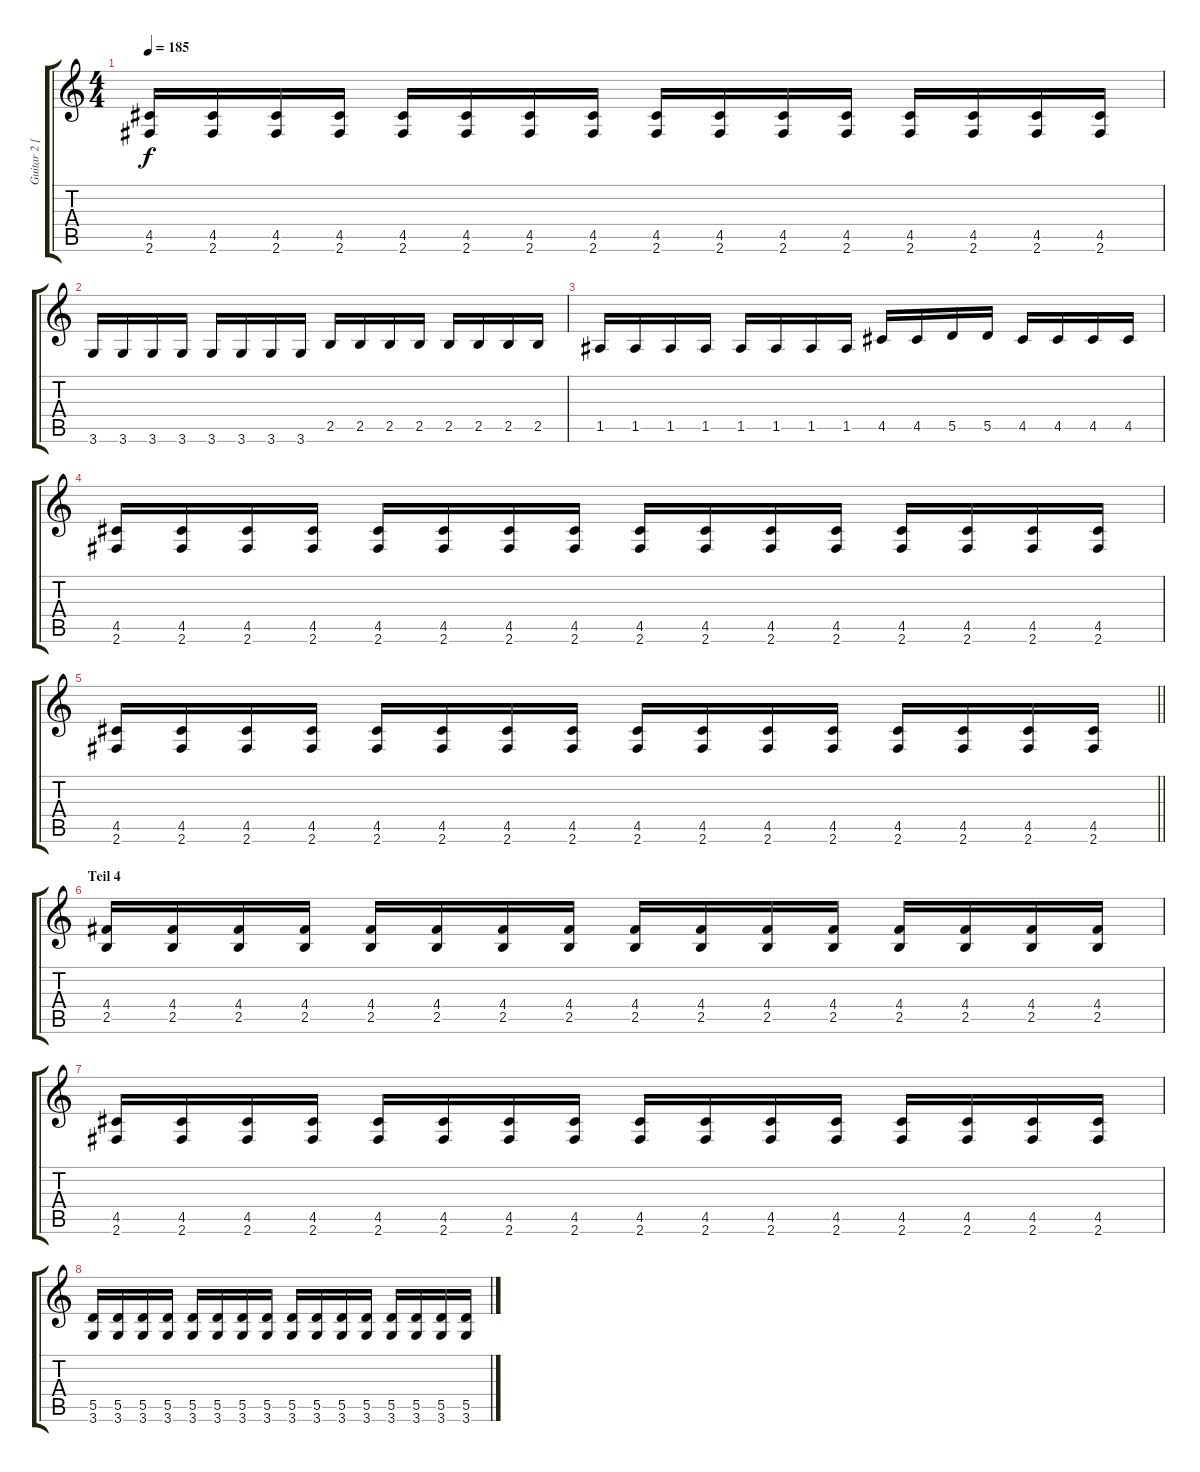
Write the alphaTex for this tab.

\track ("Guitar 2 [Right]" "Guitar 2 [") {instrument overdrivenguitar}
\staff {score tabs}
\tuning (E4 B3 G3 D3 A2 E2) {hide}
\ts (4 4)
\tempo 185
\clef g2
\ks c
(4.5 2.6).16{dy f} (4.5 2.6).16 (4.5 2.6).16 (4.5 2.6).16 (4.5 2.6).16 (4.5 2.6).16 (4.5 2.6).16 (4.5 2.6).16 (4.5 2.6).16 (4.5 2.6).16 (4.5 2.6).16 (4.5 2.6).16 (4.5 2.6).16 (4.5 2.6).16 (4.5 2.6).16 (4.5 2.6).16 |
3.6.16 3.6.16 3.6.16 3.6.16 3.6.16 3.6.16 3.6.16 3.6.16 2.5.16 2.5.16 2.5.16 2.5.16 2.5.16 2.5.16 2.5.16 2.5.16 |
1.5.16 1.5.16 1.5.16 1.5.16 1.5.16 1.5.16 1.5.16 1.5.16 4.5.16 4.5.16 5.5.16 5.5.16 4.5.16 4.5.16 4.5.16 4.5.16 |
(4.5 2.6).16 (4.5 2.6).16 (4.5 2.6).16 (4.5 2.6).16 (4.5 2.6).16 (4.5 2.6).16 (4.5 2.6).16 (4.5 2.6).16 (4.5 2.6).16 (4.5 2.6).16 (4.5 2.6).16 (4.5 2.6).16 (4.5 2.6).16 (4.5 2.6).16 (4.5 2.6).16 (4.5 2.6).16 |
\barLineRight lightlight
(4.5 2.6).16 (4.5 2.6).16 (4.5 2.6).16 (4.5 2.6).16 (4.5 2.6).16 (4.5 2.6).16 (4.5 2.6).16 (4.5 2.6).16 (4.5 2.6).16 (4.5 2.6).16 (4.5 2.6).16 (4.5 2.6).16 (4.5 2.6).16 (4.5 2.6).16 (4.5 2.6).16 (4.5 2.6).16 |
\section ("" "Teil 4")
(4.4 2.5).16 (4.4 2.5).16 (4.4 2.5).16 (4.4 2.5).16 (4.4 2.5).16 (4.4 2.5).16 (4.4 2.5).16 (4.4 2.5).16 (4.4 2.5).16 (4.4 2.5).16 (4.4 2.5).16 (4.4 2.5).16 (4.4 2.5).16 (4.4 2.5).16 (4.4 2.5).16 (4.4 2.5).16 |
(4.5 2.6).16 (4.5 2.6).16 (4.5 2.6).16 (4.5 2.6).16 (4.5 2.6).16 (4.5 2.6).16 (4.5 2.6).16 (4.5 2.6).16 (4.5 2.6).16 (4.5 2.6).16 (4.5 2.6).16 (4.5 2.6).16 (4.5 2.6).16 (4.5 2.6).16 (4.5 2.6).16 (4.5 2.6).16 |
(5.5 3.6).16 (5.5 3.6).16 (5.5 3.6).16 (5.5 3.6).16 (5.5 3.6).16 (5.5 3.6).16 (5.5 3.6).16 (5.5 3.6).16 (5.5 3.6).16 (5.5 3.6).16 (5.5 3.6).16 (5.5 3.6).16 (5.5 3.6).16 (5.5 3.6).16 (5.5 3.6).16 (5.5 3.6).16
